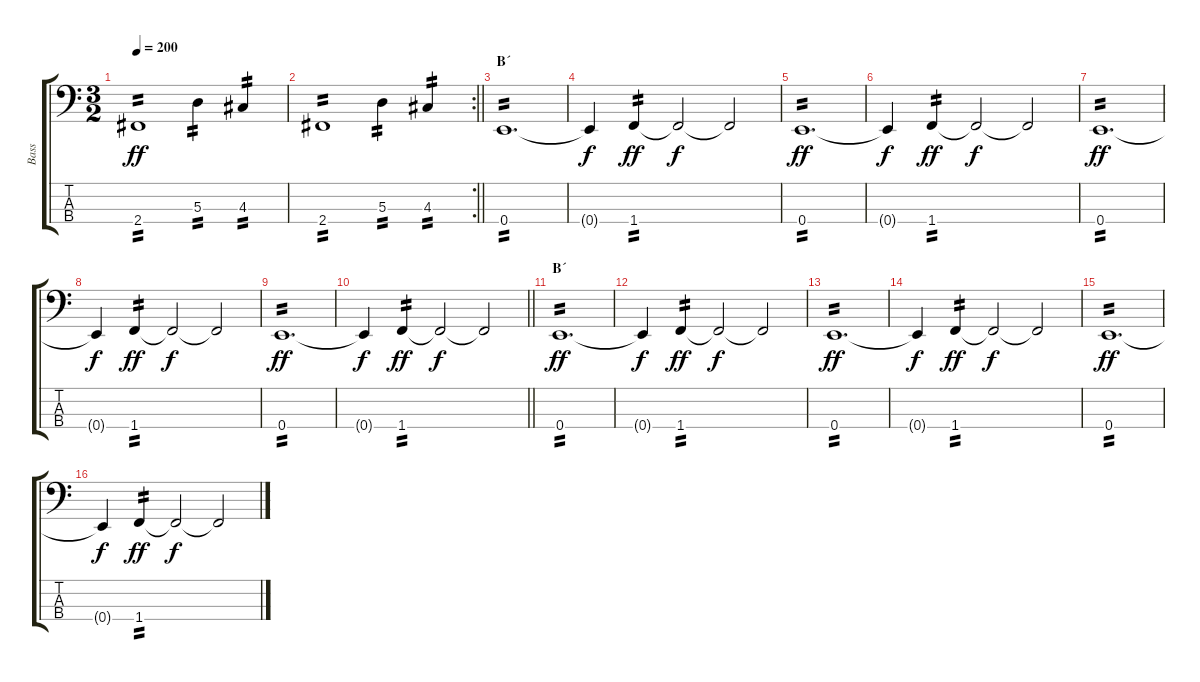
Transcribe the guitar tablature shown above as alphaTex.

\track ("Bass" "Bass") {instrument electricbasspick}
\staff {score tabs}
\tuning (G2 D2 A1 E1) {hide}
\ts (3 2)
\tempo 200
\clef f4
\ks c
2.4.1{tp 2 dy ff} 5.3.4{tp 2} 4.3.4{tp 2} |
\rc 2
\barLineRight lightlight
2.4.1{tp 2} 5.3.4{tp 2} 4.3.4{tp 2} |
\section ("" "B´")
0.4.1{d tp 2} |
0.4{t}.4{dy f} 1.4.4{tp 2 dy ff} 1.4{t}.2{dy f} 1.4{t}.2 |
0.4.1{d tp 2 dy ff} |
0.4{t}.4{dy f} 1.4.4{tp 2 dy ff} 1.4{t}.2{dy f} 1.4{t}.2 |
0.4.1{d tp 2 dy ff} |
0.4{t}.4{dy f} 1.4.4{tp 2 dy ff} 1.4{t}.2{dy f} 1.4{t}.2 |
0.4.1{d tp 2 dy ff} |
\barLineRight lightlight
0.4{t}.4{dy f} 1.4.4{tp 2 dy ff} 1.4{t}.2{dy f} 1.4{t}.2 |
\section ("" "B´")
0.4.1{d tp 2 dy ff} |
0.4{t}.4{dy f} 1.4.4{tp 2 dy ff} 1.4{t}.2{dy f} 1.4{t}.2 |
0.4.1{d tp 2 dy ff} |
0.4{t}.4{dy f} 1.4.4{tp 2 dy ff} 1.4{t}.2{dy f} 1.4{t}.2 |
0.4.1{d tp 2 dy ff} |
0.4{t}.4{dy f} 1.4.4{tp 2 dy ff} 1.4{t}.2{dy f} 1.4{t}.2
